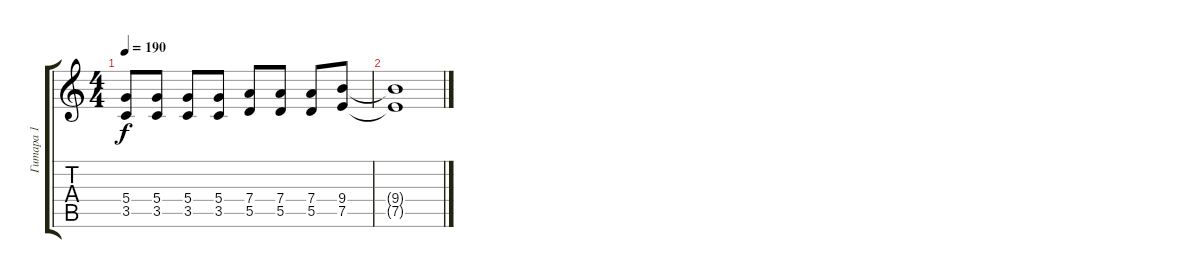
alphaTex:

\track ("Гитара 1" "Гитара 1") {instrument distortionguitar}
\staff {score tabs}
\tuning (E4 B3 G3 D3 A2 E2) {hide}
\ts (4 4)
\tempo 190
\clef g2
\ks c
(5.4 3.5).8{dy f} (5.4 3.5).8 (5.4 3.5).8 (5.4 3.5).8 (7.4 5.5).8 (7.4 5.5).8 (7.4 5.5).8 (9.4 7.5).8 |
(9.4{t} 7.5{t}).1
